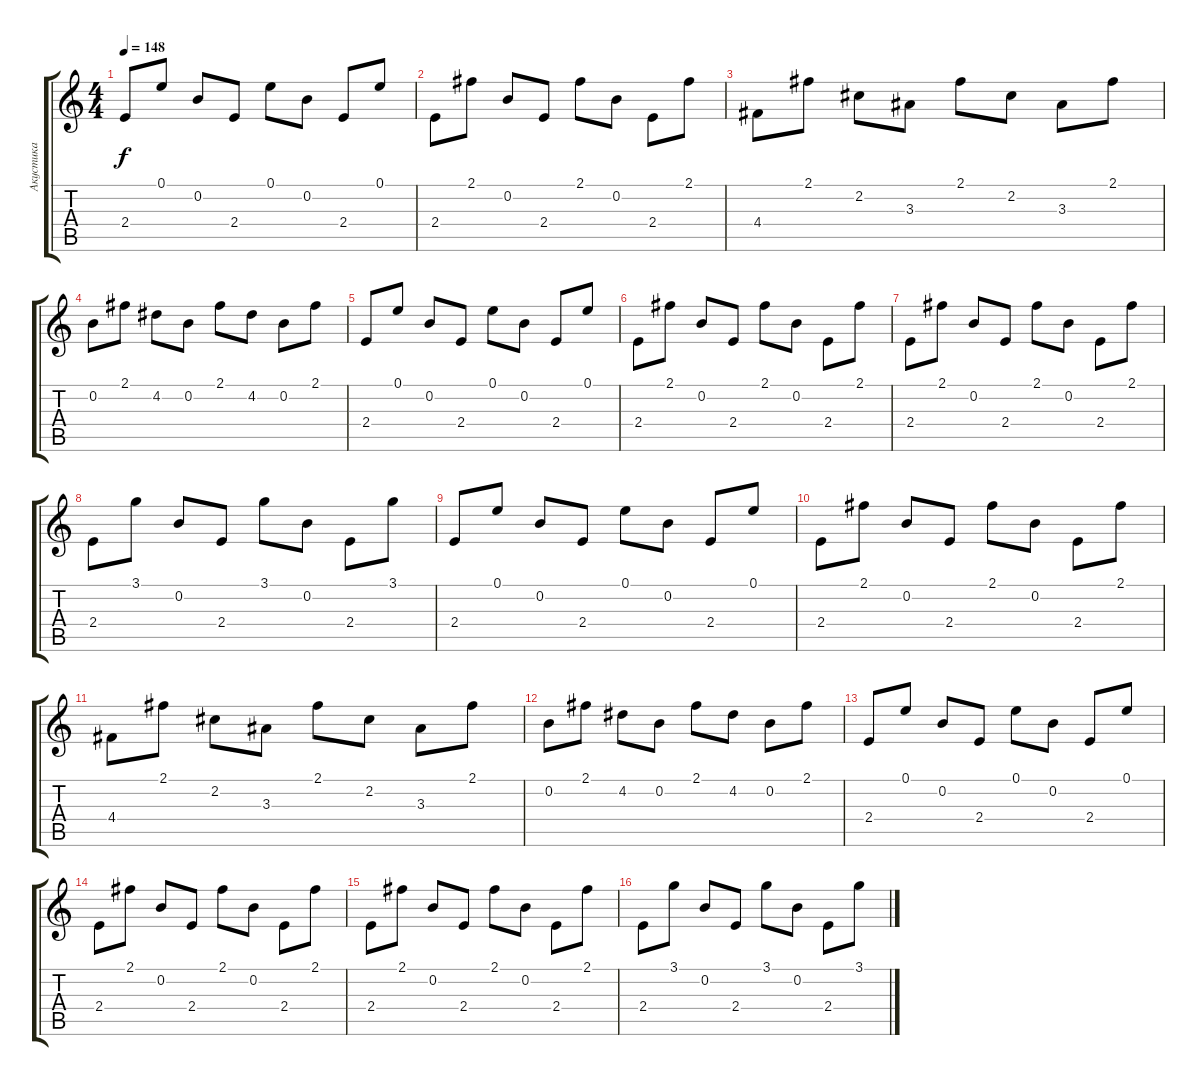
\track ("Акустика" "Акустика") {instrument acousticguitarsteel}
\staff {score tabs}
\tuning (E4 B3 G3 D3 A2 E2) {hide}
\ts (4 4)
\tempo 148
\clef g2
\ks c
2.4.8{dy f} 0.1.8 0.2.8 2.4.8 0.1.8 0.2.8 2.4.8 0.1.8 |
2.4.8 2.1.8 0.2.8 2.4.8 2.1.8 0.2.8 2.4.8 2.1.8 |
4.4.8 2.1.8 2.2.8 3.3.8 2.1.8 2.2.8 3.3.8 2.1.8 |
0.2.8 2.1.8 4.2.8 0.2.8 2.1.8 4.2.8 0.2.8 2.1.8 |
2.4.8 0.1.8 0.2.8 2.4.8 0.1.8 0.2.8 2.4.8 0.1.8 |
2.4.8 2.1.8 0.2.8 2.4.8 2.1.8 0.2.8 2.4.8 2.1.8 |
2.4.8 2.1.8 0.2.8 2.4.8 2.1.8 0.2.8 2.4.8 2.1.8 |
2.4.8 3.1.8 0.2.8 2.4.8 3.1.8 0.2.8 2.4.8 3.1.8 |
2.4.8 0.1.8 0.2.8 2.4.8 0.1.8 0.2.8 2.4.8 0.1.8 |
2.4.8 2.1.8 0.2.8 2.4.8 2.1.8 0.2.8 2.4.8 2.1.8 |
4.4.8 2.1.8 2.2.8 3.3.8 2.1.8 2.2.8 3.3.8 2.1.8 |
0.2.8 2.1.8 4.2.8 0.2.8 2.1.8 4.2.8 0.2.8 2.1.8 |
2.4.8 0.1.8 0.2.8 2.4.8 0.1.8 0.2.8 2.4.8 0.1.8 |
2.4.8 2.1.8 0.2.8 2.4.8 2.1.8 0.2.8 2.4.8 2.1.8 |
2.4.8 2.1.8 0.2.8 2.4.8 2.1.8 0.2.8 2.4.8 2.1.8 |
2.4.8 3.1.8 0.2.8 2.4.8 3.1.8 0.2.8 2.4.8 3.1.8
